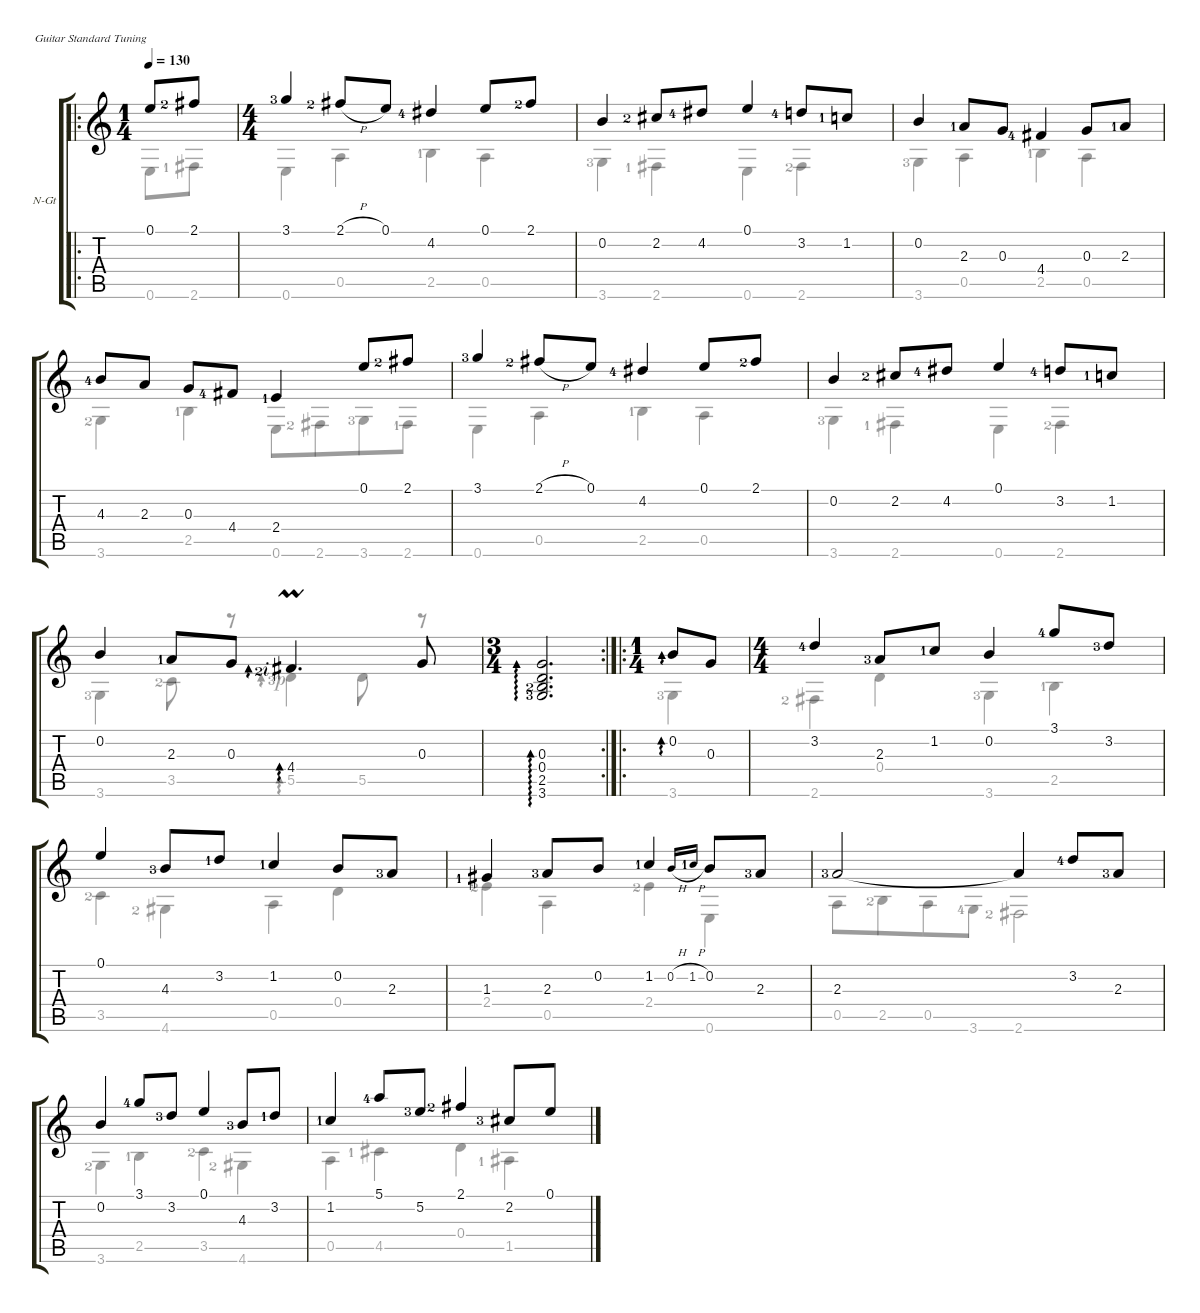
\defaultSystemsLayout 4
\hideDynamics
\bracketExtendMode groupsimilarinstruments
\firstSystemTrackNameOrientation horizontal
\otherSystemsTrackNameOrientation horizontal
\defaultBarNumberDisplay Hide
\track ("Nylon Guitar" "N-Gt") {instrument acousticguitarnylon}
\staff {score tabs}
\tuning (E4 B3 G3 D3 A2 E2)
\voice
\ro
\ts (1 4)
\tempo 130
\clef g2
\ks c
0.1.8{dy mf instrument acousticguitarnylon} 2.1{lf 3}.8 |
\ts (4 4)
3.1{lf 4}.4 2.1{h lf 3}.8 0.1.8 4.2{lf 5}.4 0.1.8 2.1{lf 3}.8 |
0.2.4 2.2{lf 3}.8 4.2{lf 5}.8 0.1.4 3.2{lf 5}.8 1.2{lf 2}.8 |
0.2.4 2.3{lf 2}.8 0.3.8 4.4{lf 5}.4 0.3.8 2.3{lf 2}.8 |
4.3{lf 5}.8 2.3.8 0.3.8 4.4{lf 5}.8 2.4{lf 2}.4 0.1.8 2.1{lf 3}.8 |
3.1{lf 4}.4 2.1{h lf 3}.8 0.1.8 4.2{lf 5}.4 0.1.8 2.1{lf 3}.8 |
0.2.4 2.2{lf 3}.8 4.2{lf 5}.8 0.1.4 3.2{lf 5}.8 1.2{lf 2}.8 |
0.2.4 2.3{lf 2}.8 0.3.8 4.4{lf 3 rf 2 umordent}.4{d ad 0} 0.3.8 |
\rc 2
\ts (3 4)
(0.3 3.6{lf 4} 2.5{lf 3} 0.4).2{d ad 0} |
\ro
\ts (1 4)
0.2.8{ad 0} 0.3.8 |
\ts (4 4)
3.2{lf 5}.4 2.3{lf 4}.8{beam merge} 1.2{lf 2}.8 0.2.4 3.1{lf 5}.8{beam merge} 3.2{lf 4}.8{beam merge} |
0.1.4{beam merge} 4.3{lf 4}.8{beam merge} 3.2{lf 2}.8{beam merge} 1.2{lf 2}.4{beam merge} 0.2.8{beam merge} 2.3{lf 4}.8{beam merge} |
1.3{lf 2}.4{beam merge} 2.3{lf 4}.8{beam merge} 0.2.8{beam merge} 1.2{lf 2}.4{beam merge} 0.2{h}.16{gr onbeat beam merge} 1.2{h lf 2}.16{gr onbeat beam merge} 0.2.8{beam merge} 2.3{lf 4}.8 |
2.3{lf 4}.2{beam merge} 2.3{t}.4{beam merge} 3.2{lf 5}.8{beam merge} 2.3{lf 4}.8{beam merge} |
0.2.4{beam merge} 3.1{lf 5}.8{beam merge} 3.2{lf 4}.8{beam merge} 0.1.4{beam merge} 4.3{lf 4}.8{beam merge} 3.2{lf 2}.8{beam merge} |
1.2{lf 2}.4{beam merge} 5.1{lf 5}.8{beam merge} 5.2{lf 4}.8{beam merge} 2.1{lf 3}.4{beam merge} 2.2{lf 4}.8{beam merge} 0.1.8{beam merge}
\voice
\clef g2
\ottava regular
\simile none
\ks c
0.6.8{dy mf} 2.6{lf 2}.8 |
0.6.4 0.5.4 2.5{lf 2}.4 0.5.4 |
3.6{lf 4}.4 2.6{lf 2}.4 0.6.4 2.6{lf 3}.4 |
3.6{lf 4}.4 0.5.4 2.5{lf 2}.4 0.5.4 |
3.6{lf 3}.4 2.5{lf 2}.4 0.6.8 2.6{lf 3}.8{beam merge} 3.6{lf 4}.8 2.6{lf 2}.8 |
0.6.4 0.5.4 2.5{lf 2}.4 0.5.4 |
3.6{lf 4}.4 2.6{lf 2}.4 0.6.4 2.6{lf 3}.4 |
3.6{lf 4}.4 3.5{lf 3}.8 r.8 5.5{lf 4 rf 1}.4{ad 0} 5.5.8 r.8 |
|
3.6{lf 4}.4 |
2.6{lf 3}.4 0.4.4 3.6{lf 4}.4 2.5{lf 2}.4 |
3.5{lf 3}.4 4.6{lf 3}.4 0.5.4 0.4.4 |
2.4{lf 3}.4 0.5.4 2.4{lf 3}.4 0.6.4 |
0.5.8 2.5{lf 3}.8{beam merge} 0.5.8{beam merge} 3.6{lf 5}.8 2.6{lf 3}.2 |
3.6{lf 3}.4 2.5{lf 2}.4 3.5{lf 3}.4 4.6{lf 3}.4 |
0.5.4 4.5{lf 2}.4 0.4.4 1.5{lf 2}.4
